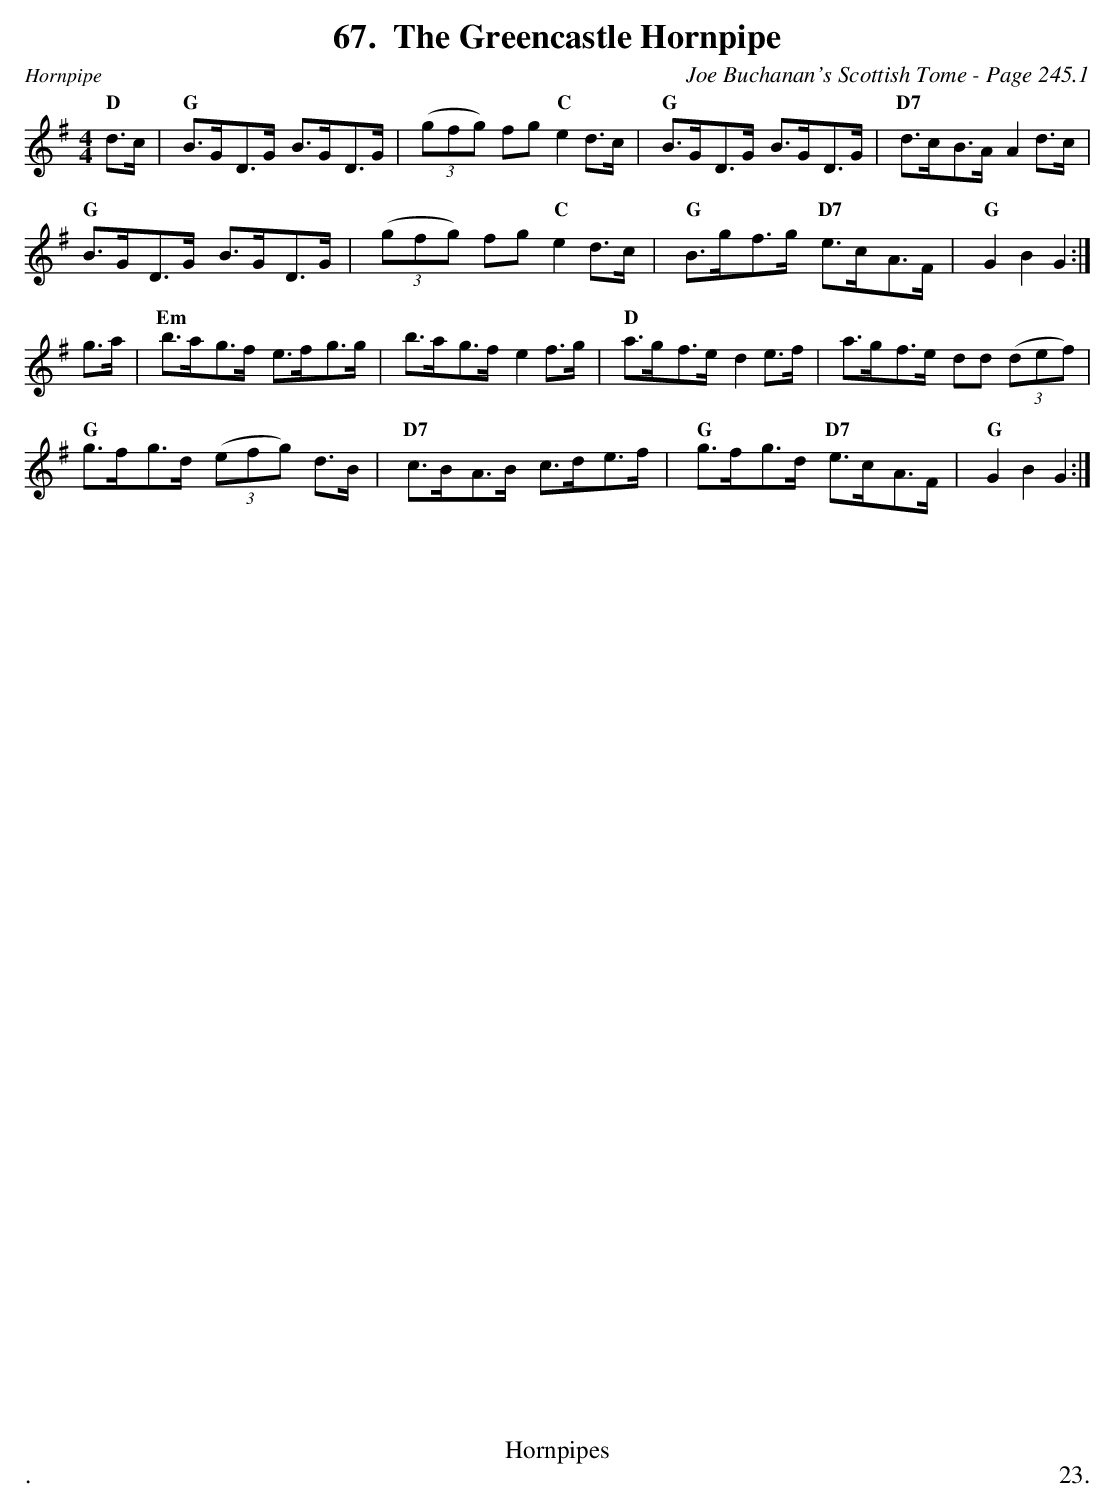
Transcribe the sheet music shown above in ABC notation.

X:1
T:Greencastle Hornpipe, The
C:Joe Buchanan's Scottish Tome - Page 245.1
L:1/8
M:4/4
K:G
"D"d>c | "G"B>GD>G B>GD>G | ((3gfg) fg "C"e2 d>c | "G"B>GD>G B>GD>G | "D7"d>cB>A A2 d>c |
"G"B>GD>G B>GD>G | ((3gfg) fg "C"e2 d>c | "G"B>gf>g "D7"e>cA>F | "G"G2 B2 G2 :|
g>a | "Em"b>ag>f e>fg>g | b>ag>f e2 f>g | "D"a>gf>e d2 e>f | a>gf>e dd ((3def) |
"G"g>fg>d ((3efg) d>B | "D7"c>BA>B c>de>f | "G"g>fg>d "D7"e>cA>F | "G"G2 B2 G2 :|
